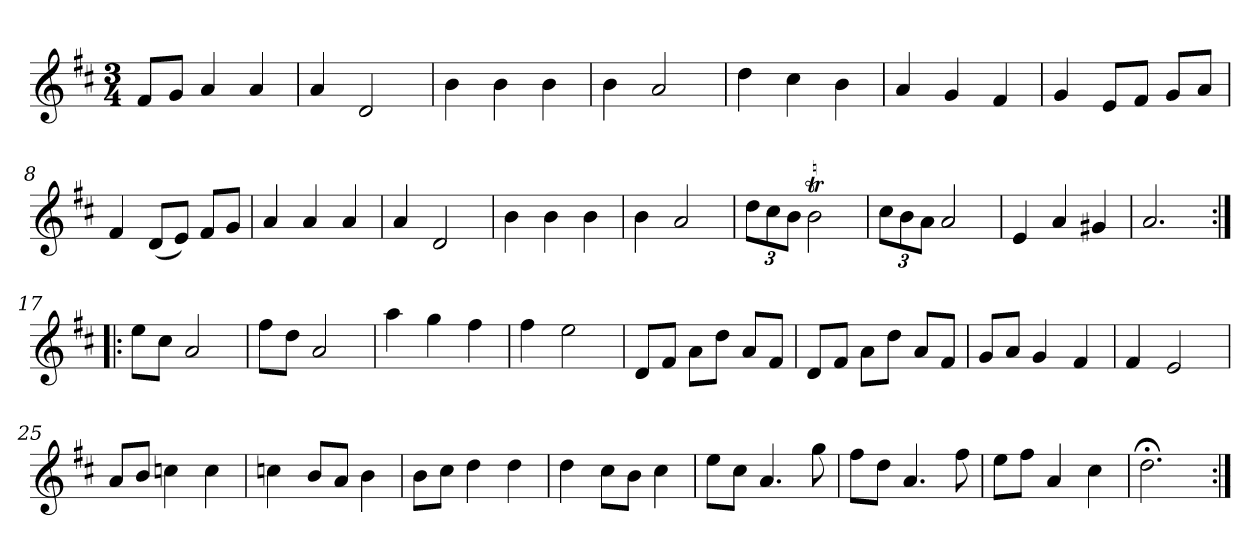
**kern
*part1
*staff1
*clefG2
*k[f#c#]
*D:
*M3/4
*MM120
=1
8f#/L
8g/J
4a
4a
=2
4a
2d
=3
4b
4b
4b
=4
4b
2a
=5
4dd
4cc#
4b
=6
4a
4g
4f#
=7
4g
8e/L
8f#/J
8g/L
8a/J
=8
4f#
(8d/L
8e/J)
8f#/L
8g/J
=9
4a
4a
4a
=10
4a
2d
=11
4b
4b
4b
=12
4b
2a
=13
12dd\L
12cc#\
12b\J
2bt
=14
12cc#\L
12b\
12a\J
2a
=15
4e
4a
4g#X
=16
2.a
=17:|!|:
8ee\L
8cc#\J
2a
=18
8ff#\L
8dd\J
2a
=19
4aa
4gg
4ff#
=20
4ff#
2ee
=21
8d/L
8f#/J
8a\L
8dd\J
8a/L
8f#/J
=22
8d/L
8f#/J
8a\L
8dd\J
8a/L
8f#/J
=23
8g/L
8a/J
4g
4f#
=24
4f#
2e
=25
8a/L
8b/J
4ccn
4cc
=26
4ccn
8b/L
8a/J
4b
=27
8b\L
8cc#\J
4dd
4dd
=28
4dd
8cc#\L
8b\J
4cc#
=29
8ee\L
8cc#\J
4.a
8gg
=30
8ff#\L
8dd\J
4.a
8ff#
=31
8ee\L
8ff#\J
4a
4cc#
=32
2.dd;<
=:|!
*-
